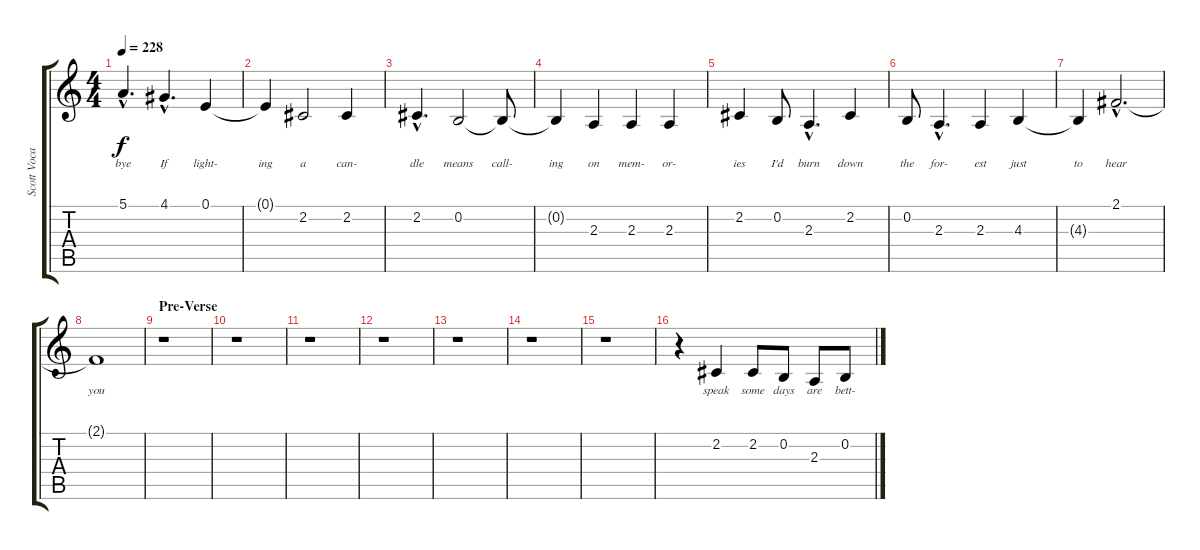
\track ("Scott Vocals" "Scott Voca") {instrument lead2sawtooth}
\staff {score tabs}
\tuning (E4 B3 G3 D3 A2 E2) {hide}
\ts (4 4)
\tempo 228
\clef g2
\ks c
5.1{hac}.4{d lyrics (0 "bye") lyrics (1 "") lyrics (2 "") lyrics (3 "") lyrics (4 "") dy f} 4.1{hac}.4{d lyrics (0 "If") lyrics (1 "") lyrics (2 "") lyrics (3 "") lyrics (4 "")} 0.1.4{lyrics (0 "light-") lyrics (1 "") lyrics (2 "") lyrics (3 "") lyrics (4 "")} |
0.1{t}.4{lyrics (0 "ing") lyrics (1 "") lyrics (2 "") lyrics (3 "") lyrics (4 "")} 2.2.2{lyrics (0 "a") lyrics (1 "") lyrics (2 "") lyrics (3 "") lyrics (4 "")} 2.2.4{lyrics (0 "can-") lyrics (1 "") lyrics (2 "") lyrics (3 "") lyrics (4 "")} |
2.2{hac}.4{d lyrics (0 "dle") lyrics (1 "") lyrics (2 "") lyrics (3 "") lyrics (4 "")} 0.2.2{lyrics (0 "means") lyrics (1 "") lyrics (2 "") lyrics (3 "") lyrics (4 "")} 0.2{t}.8{lyrics (0 "call-") lyrics (1 "") lyrics (2 "") lyrics (3 "") lyrics (4 "")} |
0.2{t}.4{lyrics (0 "ing") lyrics (1 "") lyrics (2 "") lyrics (3 "") lyrics (4 "")} 2.3.4{lyrics (0 "on") lyrics (1 "") lyrics (2 "") lyrics (3 "") lyrics (4 "")} 2.3.4{lyrics (0 "mem-") lyrics (1 "") lyrics (2 "") lyrics (3 "") lyrics (4 "")} 2.3.4{lyrics (0 "or-") lyrics (1 "") lyrics (2 "") lyrics (3 "") lyrics (4 "")} |
2.2.4{lyrics (0 "ies") lyrics (1 "") lyrics (2 "") lyrics (3 "") lyrics (4 "")} 0.2.8{lyrics (0 "I'd") lyrics (1 "") lyrics (2 "") lyrics (3 "") lyrics (4 "")} 2.3{hac}.4{d lyrics (0 "burn") lyrics (1 "") lyrics (2 "") lyrics (3 "") lyrics (4 "")} 2.2.4{lyrics (0 "down") lyrics (1 "") lyrics (2 "") lyrics (3 "") lyrics (4 "")} |
0.2.8{lyrics (0 "the") lyrics (1 "") lyrics (2 "") lyrics (3 "") lyrics (4 "")} 2.3{hac}.4{d lyrics (0 "for-") lyrics (1 "") lyrics (2 "") lyrics (3 "") lyrics (4 "")} 2.3.4{lyrics (0 "est") lyrics (1 "") lyrics (2 "") lyrics (3 "") lyrics (4 "")} 4.3.4{lyrics (0 "just") lyrics (1 "") lyrics (2 "") lyrics (3 "") lyrics (4 "")} |
4.3{t}.4{lyrics (0 "to") lyrics (1 "") lyrics (2 "") lyrics (3 "") lyrics (4 "")} 2.1{hac}.2{d lyrics (0 "hear") lyrics (1 "") lyrics (2 "") lyrics (3 "") lyrics (4 "")} |
2.1{t}.1{lyrics (0 "you") lyrics (1 "") lyrics (2 "") lyrics (3 "") lyrics (4 "")} |
\section ("" "Pre-Verse")
r.1 |
r.1 |
r.1 |
r.1 |
r.1 |
r.1 |
r.1 |
r.4 2.2.4{lyrics (0 "speak") lyrics (1 "") lyrics (2 "") lyrics (3 "") lyrics (4 "")} 2.2.8{lyrics (0 "some") lyrics (1 "") lyrics (2 "") lyrics (3 "") lyrics (4 "")} 0.2.8{lyrics (0 "days") lyrics (1 "") lyrics (2 "") lyrics (3 "") lyrics (4 "")} 2.3.8{lyrics (0 "are") lyrics (1 "") lyrics (2 "") lyrics (3 "") lyrics (4 "")} 0.2.8{lyrics (0 "bett-") lyrics (1 "") lyrics (2 "") lyrics (3 "") lyrics (4 "")}
